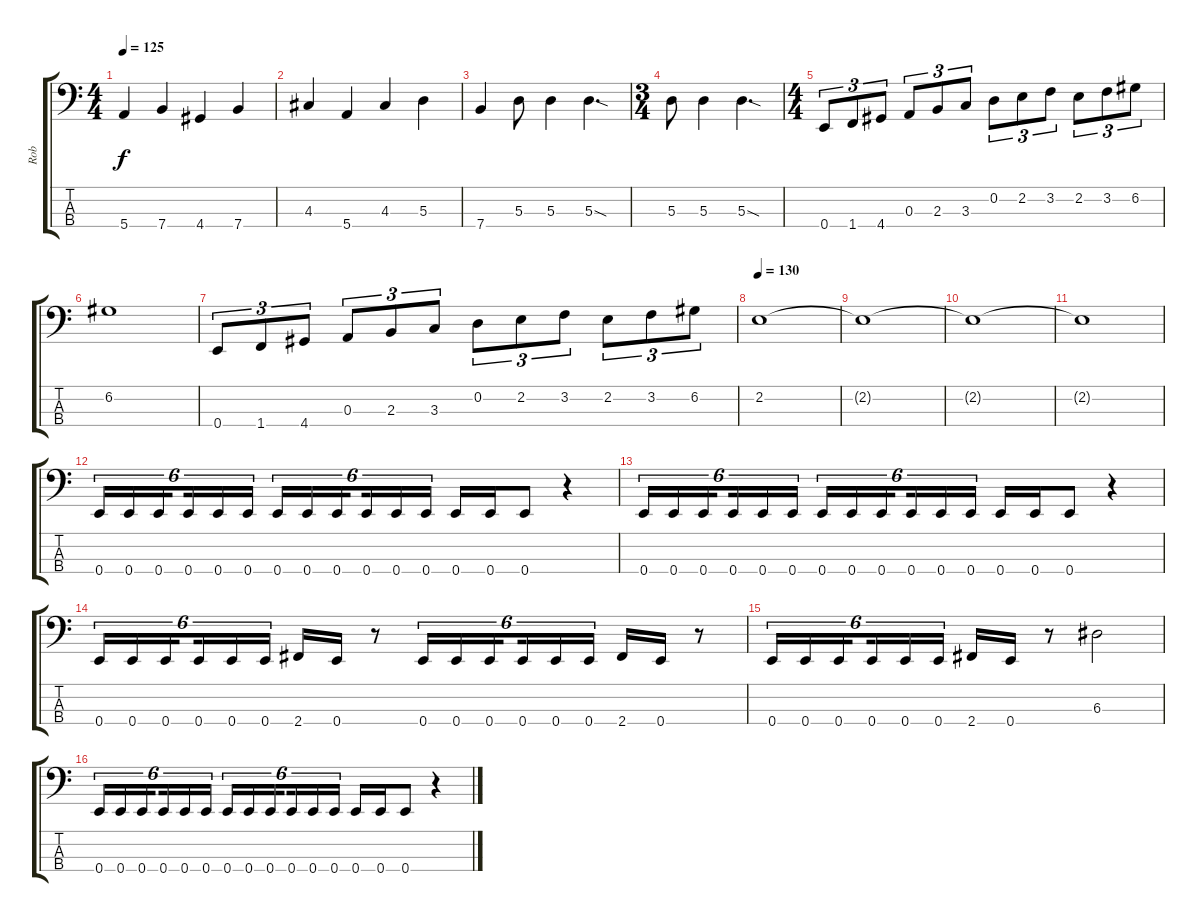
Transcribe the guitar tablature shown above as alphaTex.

\track ("Rob" "Rob") {instrument electricbassfinger}
\staff {score tabs}
\tuning (G2 D2 A1 E1) {hide}
\ts (4 4)
\tempo 125
\clef f4
\ks c
5.4.4{dy f} 7.4.4 4.4.4 7.4.4 |
4.3.4 5.4.4 4.3.4 5.3.4 |
7.4.4 5.3.8 5.3.4 5.3{sod}.4{d} |
\ts (3 4)
5.3.8 5.3.4 5.3{sod}.4{d} |
\ts (4 4)
0.4.8{tu (3 2)} 1.4.8{tu (3 2)} 4.4.8{tu (3 2)} 0.3.8{tu (3 2)} 2.3.8{tu (3 2)} 3.3.8{tu (3 2)} 0.2.8{tu (3 2)} 2.2.8{tu (3 2)} 3.2.8{tu (3 2)} 2.2.8{tu (3 2)} 3.2.8{tu (3 2)} 6.2.8{tu (3 2)} |
6.2.1 |
0.4.8{tu (3 2)} 1.4.8{tu (3 2)} 4.4.8{tu (3 2)} 0.3.8{tu (3 2)} 2.3.8{tu (3 2)} 3.3.8{tu (3 2)} 0.2.8{tu (3 2)} 2.2.8{tu (3 2)} 3.2.8{tu (3 2)} 2.2.8{tu (3 2)} 3.2.8{tu (3 2)} 6.2.8{tu (3 2)} |
\tempo 130
2.2.1{volume 5} |
2.2{t}.1 |
2.2{t}.1{volume 12} |
2.2{t}.1 |
0.4.16{tu (6 4)} 0.4.16{tu (6 4)} 0.4.16{tu (6 4) beam splitsecondary} 0.4.16{tu (6 4)} 0.4.16{tu (6 4)} 0.4.16{tu (6 4)} 0.4.16{tu (6 4)} 0.4.16{tu (6 4)} 0.4.16{tu (6 4) beam splitsecondary} 0.4.16{tu (6 4)} 0.4.16{tu (6 4)} 0.4.16{tu (6 4)} 0.4.16 0.4.16 0.4.8 r.4 |
0.4.16{tu (6 4)} 0.4.16{tu (6 4)} 0.4.16{tu (6 4) beam splitsecondary} 0.4.16{tu (6 4)} 0.4.16{tu (6 4)} 0.4.16{tu (6 4)} 0.4.16{tu (6 4)} 0.4.16{tu (6 4)} 0.4.16{tu (6 4) beam splitsecondary} 0.4.16{tu (6 4)} 0.4.16{tu (6 4)} 0.4.16{tu (6 4)} 0.4.16 0.4.16 0.4.8 r.4 |
0.4.16{tu (6 4)} 0.4.16{tu (6 4)} 0.4.16{tu (6 4) beam splitsecondary} 0.4.16{tu (6 4)} 0.4.16{tu (6 4)} 0.4.16{tu (6 4)} 2.4.16 0.4.16 r.8 0.4.16{tu (6 4)} 0.4.16{tu (6 4)} 0.4.16{tu (6 4) beam splitsecondary} 0.4.16{tu (6 4)} 0.4.16{tu (6 4)} 0.4.16{tu (6 4)} 2.4.16 0.4.16 r.8 |
0.4.16{tu (6 4)} 0.4.16{tu (6 4)} 0.4.16{tu (6 4) beam splitsecondary} 0.4.16{tu (6 4)} 0.4.16{tu (6 4)} 0.4.16{tu (6 4)} 2.4.16 0.4.16 r.8 6.3.2 |
0.4.16{tu (6 4)} 0.4.16{tu (6 4)} 0.4.16{tu (6 4) beam splitsecondary} 0.4.16{tu (6 4)} 0.4.16{tu (6 4)} 0.4.16{tu (6 4)} 0.4.16{tu (6 4)} 0.4.16{tu (6 4)} 0.4.16{tu (6 4) beam splitsecondary} 0.4.16{tu (6 4)} 0.4.16{tu (6 4)} 0.4.16{tu (6 4)} 0.4.16 0.4.16 0.4.8 r.4
